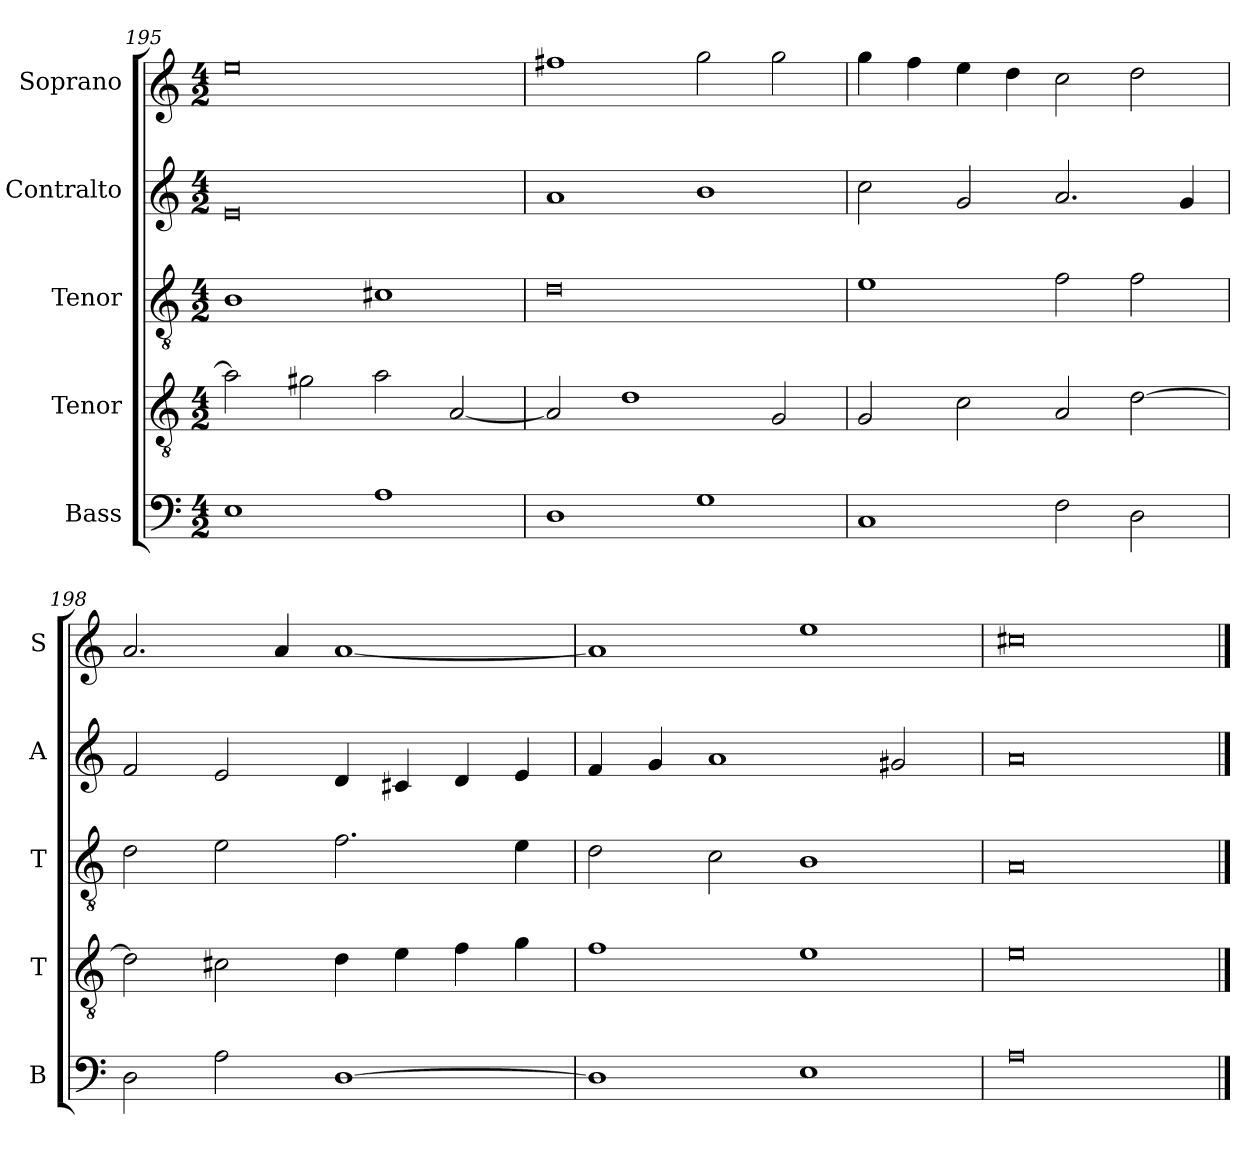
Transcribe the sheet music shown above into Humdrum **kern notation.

**kern	**kern	**kern	**kern	**kern
*part5	*part4	*part3	*part2	*part1
*staff5	*staff4	*staff3	*staff2	*staff1
*I"Bass	*I"Tenor	*I"Tenor	*I"Contralto	*I"Soprano
*I'B	*I'T	*I'T	*I'A	*I'S
*clefF4	*clefGv2	*clefGv2	*clefG2	*clefG2
*k[]	*k[]	*k[]	*k[]	*k[]
*A:aeo	*A:aeo	*A:aeo	*A:aeo	*A:aeo
*M4/2	*M4/2	*M4/2	*M4/2	*M4/2
=195	=195	=195	=195	=195
1E	2a]	1B	0e	0ee
.	2g#X	.	.	.
1A	2a	1c#X	.	.
.	[2A	.	.	.
=196	=196	=196	=196	=196
1D	2A]	0d	1a	1ff#X
.	1d	.	.	.
1G	.	.	1b	2gg
.	2G	.	.	2gg
=197	=197	=197	=197	=197
1C	2G	1e	2cc	4gg
.	.	.	.	4ff
.	2c	.	2g	4ee
.	.	.	.	4dd
2F	2A	2f	2.a	2cc
2D	[2d	2f	.	2dd
.	.	.	4g	.
=198	=198	=198	=198	=198
2D	2d]	2d	2f	2.a
2A	2c#X	2e	2e	.
.	.	.	.	4a
[1D	4d	2.f	4d	[1a
.	4e	.	4c#X	.
.	4f	.	4d	.
.	4g	4e	4e	.
=199	=199	=199	=199	=199
1D]	1f	2d	4f	1a]
.	.	.	4g	.
.	.	2c	1a	.
1E	1e	1B	.	1ee
.	.	.	2g#X	.
=200	=200	=200	=200	=200
0A	0e	0A	0a	0cc#X
==	==	==	==	==
*-	*-	*-	*-	*-
